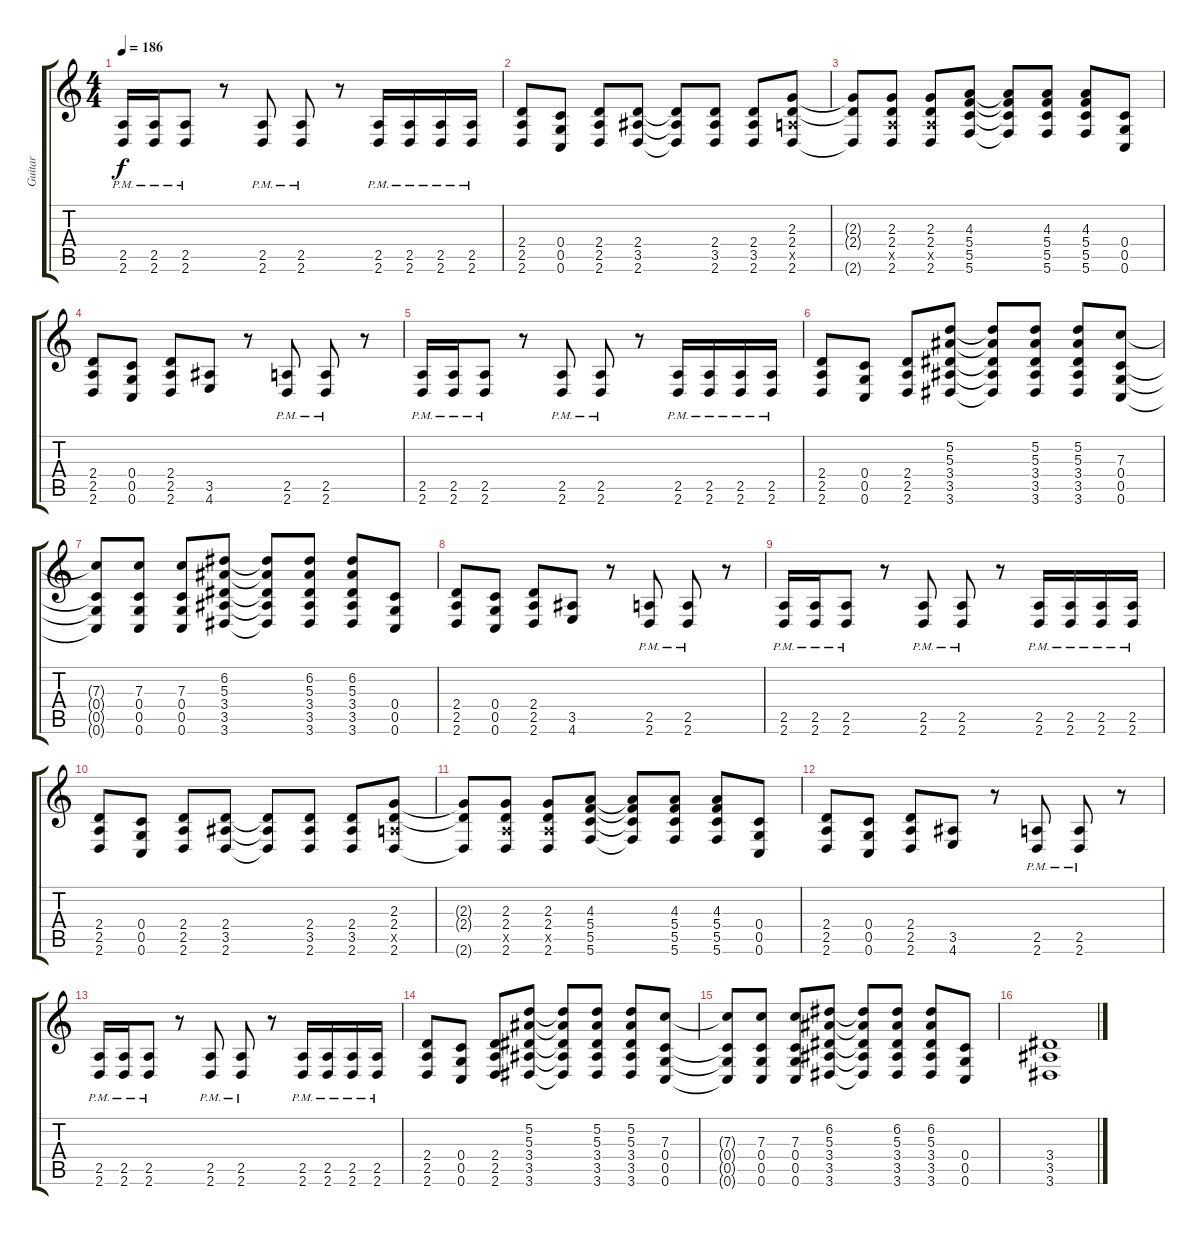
\track ("Guitar" "Guitar") {instrument distortionguitar}
\staff {score tabs}
\tuning (D4 A3 F3 C3 G2 C2) {hide}
\ts (4 4)
\tempo 186
\clef g2
\ks c
(2.5{pm} 2.6{pm}).16{dy f} (2.5{pm} 2.6{pm}).16 (2.5{pm} 2.6{pm}).8 r.8 (2.5{pm} 2.6{pm}).8 (2.5{pm} 2.6{pm}).8 r.8 (2.5{pm} 2.6{pm}).16 (2.5{pm} 2.6{pm}).16 (2.5{pm} 2.6{pm}).16 (2.5{pm} 2.6{pm}).16 |
(2.4 2.5 2.6).8 (0.4 0.5 0.6).8 (2.4 2.5 2.6).8 (2.4 3.5 2.6).8 (2.4{t} 3.5{t} 2.6{t}).8 (2.4 3.5 2.6).8 (2.4 3.5 2.6).8 (2.3 2.4 2.5{x} 2.6).8 |
(2.3{t} 2.4{t} 2.6{t}).8 (2.3 2.4 2.5{x} 2.6).8 (2.3 2.4 2.5{x} 2.6).8 (4.3 5.4 5.5 5.6).8 (4.3{t} 5.4{t} 5.5{t} 5.6{t}).8 (4.3 5.4 5.5 5.6).8 (4.3 5.4 5.5 5.6).8 (0.4 0.5 0.6).8 |
(2.4 2.5 2.6).8 (0.4 0.5 0.6).8 (2.4 2.5 2.6).8 (3.5 4.6).8 r.8 (2.5{pm} 2.6{pm}).8 (2.5{pm} 2.6{pm}).8 r.8 |
(2.5{pm} 2.6{pm}).16 (2.5{pm} 2.6{pm}).16 (2.5{pm} 2.6{pm}).8 r.8 (2.5{pm} 2.6{pm}).8 (2.5{pm} 2.6{pm}).8 r.8 (2.5{pm} 2.6{pm}).16 (2.5{pm} 2.6{pm}).16 (2.5{pm} 2.6{pm}).16 (2.5{pm} 2.6{pm}).16 |
(2.4 2.5 2.6).8 (0.4 0.5 0.6).8 (2.4 2.5 2.6).8 (5.2 5.3 3.4 3.5 3.6).8 (5.2{t} 5.3{t} 3.4{t} 3.5{t} 3.6{t}).8 (5.2 5.3 3.4 3.5 3.6).8 (5.2 5.3 3.4 3.5 3.6).8 (7.3 0.4 0.5 0.6).8 |
(7.3{t} 0.4{t} 0.5{t} 0.6{t}).8 (7.3 0.4 0.5 0.6).8 (7.3 0.4 0.5 0.6).8 (6.2 5.3 3.4 3.5 3.6).8 (6.2{t} 5.3{t} 3.4{t} 3.5{t} 3.6{t}).8 (6.2 5.3 3.4 3.5 3.6).8 (6.2 5.3 3.4 3.5 3.6).8 (0.4 0.5 0.6).8 |
(2.4 2.5 2.6).8 (0.4 0.5 0.6).8 (2.4 2.5 2.6).8 (3.5 4.6).8 r.8 (2.5{pm} 2.6{pm}).8 (2.5{pm} 2.6{pm}).8 r.8 |
(2.5{pm} 2.6{pm}).16 (2.5{pm} 2.6{pm}).16 (2.5{pm} 2.6{pm}).8 r.8 (2.5{pm} 2.6{pm}).8 (2.5{pm} 2.6{pm}).8 r.8 (2.5{pm} 2.6{pm}).16 (2.5{pm} 2.6{pm}).16 (2.5{pm} 2.6{pm}).16 (2.5{pm} 2.6{pm}).16 |
(2.4 2.5 2.6).8 (0.4 0.5 0.6).8 (2.4 2.5 2.6).8 (2.4 3.5 2.6).8 (2.4{t} 3.5{t} 2.6{t}).8 (2.4 3.5 2.6).8 (2.4 3.5 2.6).8 (2.3 2.4 2.5{x} 2.6).8 |
(2.3{t} 2.4{t} 2.6{t}).8 (2.3 2.4 2.5{x} 2.6).8 (2.3 2.4 2.5{x} 2.6).8 (4.3 5.4 5.5 5.6).8 (4.3{t} 5.4{t} 5.5{t} 5.6{t}).8 (4.3 5.4 5.5 5.6).8 (4.3 5.4 5.5 5.6).8 (0.4 0.5 0.6).8 |
(2.4 2.5 2.6).8 (0.4 0.5 0.6).8 (2.4 2.5 2.6).8 (3.5 4.6).8 r.8 (2.5{pm} 2.6{pm}).8 (2.5{pm} 2.6{pm}).8 r.8 |
(2.5{pm} 2.6{pm}).16 (2.5{pm} 2.6{pm}).16 (2.5{pm} 2.6{pm}).8 r.8 (2.5{pm} 2.6{pm}).8 (2.5{pm} 2.6{pm}).8 r.8 (2.5{pm} 2.6{pm}).16 (2.5{pm} 2.6{pm}).16 (2.5{pm} 2.6{pm}).16 (2.5{pm} 2.6{pm}).16 |
(2.4 2.5 2.6).8 (0.4 0.5 0.6).8 (2.4 2.5 2.6).8 (5.2 5.3 3.4 3.5 3.6).8 (5.2{t} 5.3{t} 3.4{t} 3.5{t} 3.6{t}).8 (5.2 5.3 3.4 3.5 3.6).8 (5.2 5.3 3.4 3.5 3.6).8 (7.3 0.4 0.5 0.6).8 |
(7.3{t} 0.4{t} 0.5{t} 0.6{t}).8 (7.3 0.4 0.5 0.6).8 (7.3 0.4 0.5 0.6).8 (6.2 5.3 3.4 3.5 3.6).8 (6.2{t} 5.3{t} 3.4{t} 3.5{t} 3.6{t}).8 (6.2 5.3 3.4 3.5 3.6).8 (6.2 5.3 3.4 3.5 3.6).8 (0.4 0.5 0.6).8 |
(3.4 3.5 3.6).1
